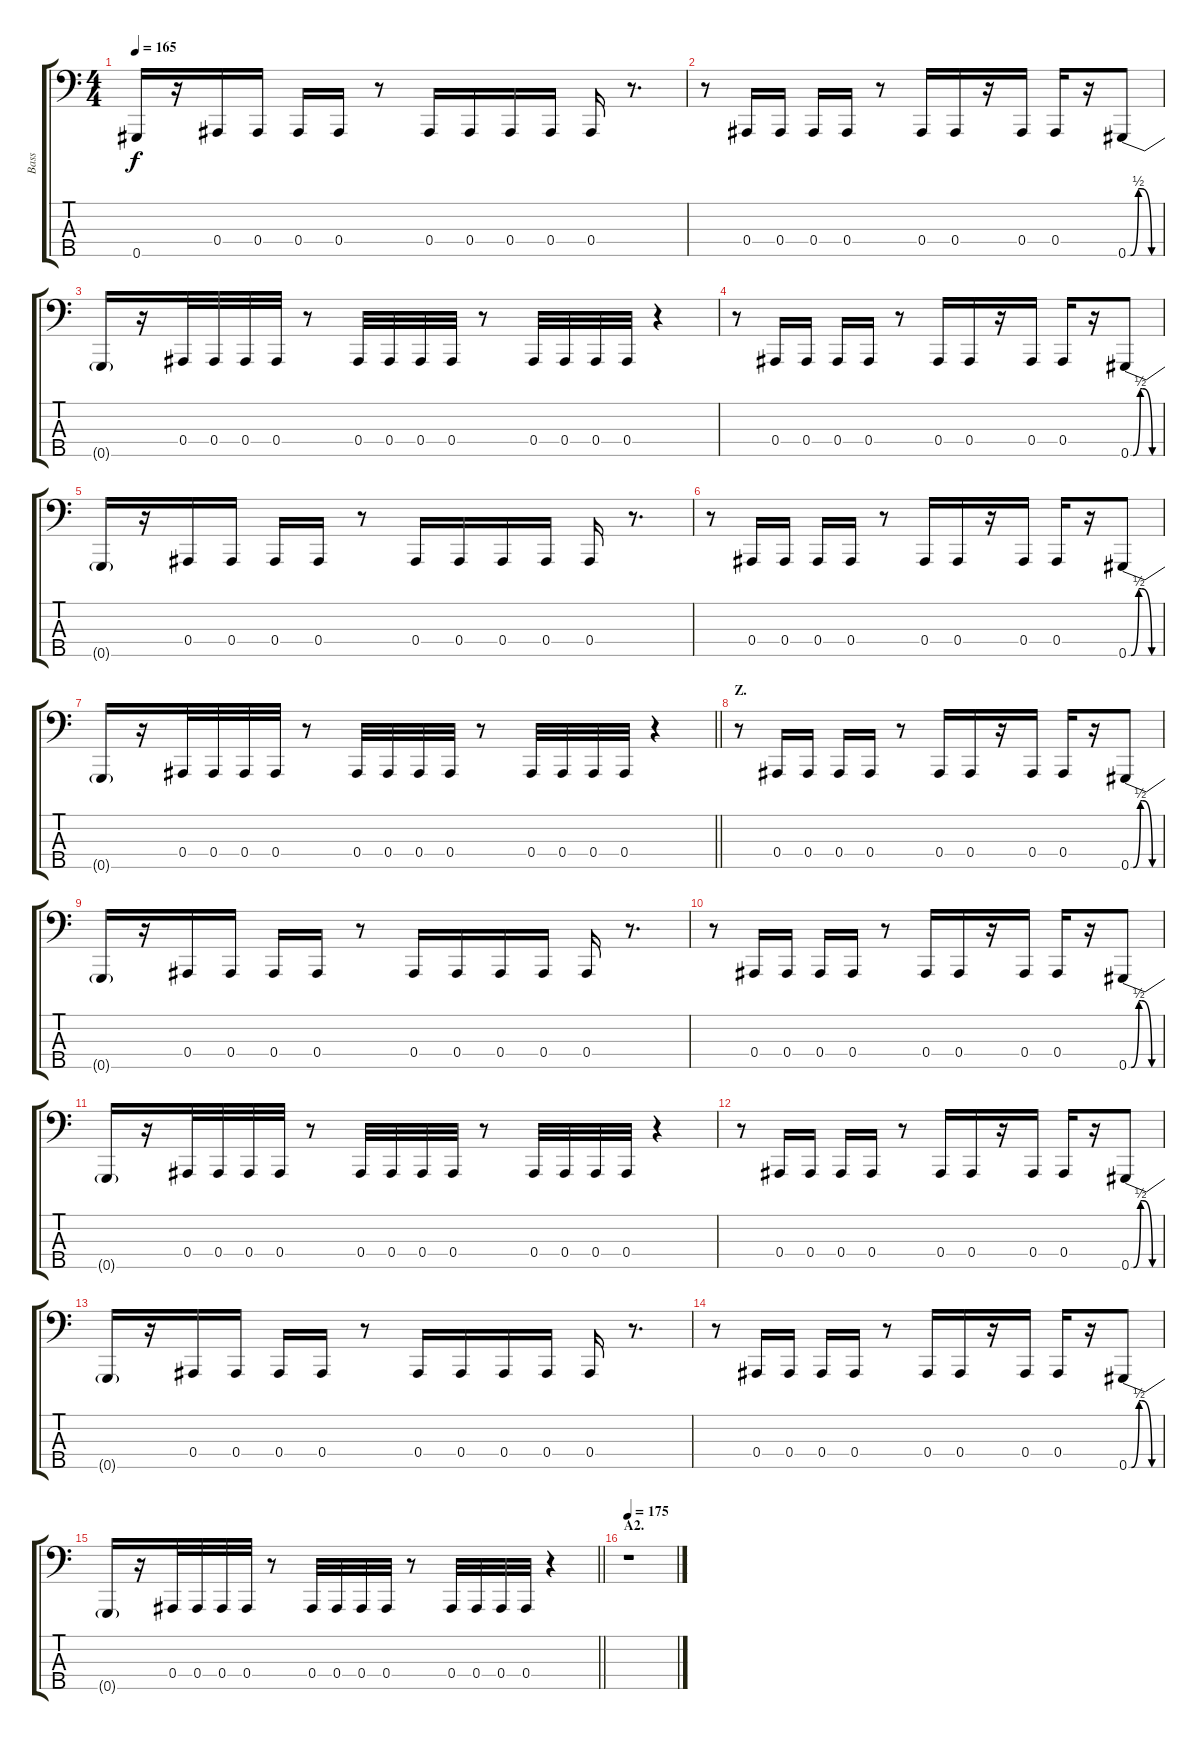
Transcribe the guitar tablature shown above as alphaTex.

\track ("Bass" "Bass") {instrument electricbasspick}
\staff {score tabs}
\tuning (Eb2 Bb1 F1 Bb0 Ab0) {hide}
\ts (4 4)
\tempo 165
\clef f4
\ks c
0.5{t}.16{dy f} r.16 0.4.16 0.4.16 0.4.16 0.4.16 r.8 0.4.16 0.4.16 0.4.16 0.4.16 0.4.16 r.8{d} |
r.8 0.4.16 0.4.16 0.4.16 0.4.16 r.8 0.4.16 0.4.16 r.16 0.4.16 0.4.16 r.16 0.5{be (custom 0 0 5 0 20 2 25 2 45 0 60 0)}.8 |
0.5{t}.16 r.16 0.4.32 0.4.32 0.4.32 0.4.32 r.8 0.4.32 0.4.32 0.4.32 0.4.32 r.8 0.4.32 0.4.32 0.4.32 0.4.32 r.4 |
r.8 0.4.16 0.4.16 0.4.16 0.4.16 r.8 0.4.16 0.4.16 r.16 0.4.16 0.4.16 r.16 0.5{be (custom 0 0 5 0 20 2 25 2 45 0 60 0)}.8 |
0.5{t}.16 r.16 0.4.16 0.4.16 0.4.16 0.4.16 r.8 0.4.16 0.4.16 0.4.16 0.4.16 0.4.16 r.8{d} |
r.8 0.4.16 0.4.16 0.4.16 0.4.16 r.8 0.4.16 0.4.16 r.16 0.4.16 0.4.16 r.16 0.5{be (custom 0 0 5 0 20 2 25 2 45 0 60 0)}.8 |
\barLineRight lightlight
0.5{t}.16 r.16 0.4.32 0.4.32 0.4.32 0.4.32 r.8 0.4.32 0.4.32 0.4.32 0.4.32 r.8 0.4.32 0.4.32 0.4.32 0.4.32 r.4 |
\section ("" "Z.")
r.8 0.4.16 0.4.16 0.4.16 0.4.16 r.8 0.4.16 0.4.16 r.16 0.4.16 0.4.16 r.16 0.5{be (custom 0 0 5 0 20 2 25 2 45 0 60 0)}.8 |
0.5{t}.16 r.16 0.4.16 0.4.16 0.4.16 0.4.16 r.8 0.4.16 0.4.16 0.4.16 0.4.16 0.4.16 r.8{d} |
r.8 0.4.16 0.4.16 0.4.16 0.4.16 r.8 0.4.16 0.4.16 r.16 0.4.16 0.4.16 r.16 0.5{be (custom 0 0 5 0 20 2 25 2 45 0 60 0)}.8 |
0.5{t}.16 r.16 0.4.32 0.4.32 0.4.32 0.4.32 r.8 0.4.32 0.4.32 0.4.32 0.4.32 r.8 0.4.32 0.4.32 0.4.32 0.4.32 r.4 |
r.8 0.4.16 0.4.16 0.4.16 0.4.16 r.8 0.4.16 0.4.16 r.16 0.4.16 0.4.16 r.16 0.5{be (custom 0 0 5 0 20 2 25 2 45 0 60 0)}.8 |
0.5{t}.16 r.16 0.4.16 0.4.16 0.4.16 0.4.16 r.8 0.4.16 0.4.16 0.4.16 0.4.16 0.4.16 r.8{d} |
r.8 0.4.16 0.4.16 0.4.16 0.4.16 r.8 0.4.16 0.4.16 r.16 0.4.16 0.4.16 r.16 0.5{be (custom 0 0 5 0 20 2 25 2 45 0 60 0)}.8 |
\barLineRight lightlight
0.5{t}.16 r.16 0.4.32 0.4.32 0.4.32 0.4.32 r.8 0.4.32 0.4.32 0.4.32 0.4.32 r.8 0.4.32 0.4.32 0.4.32 0.4.32 r.4 |
\section ("" "A2.")
\tempo 175
r.1
